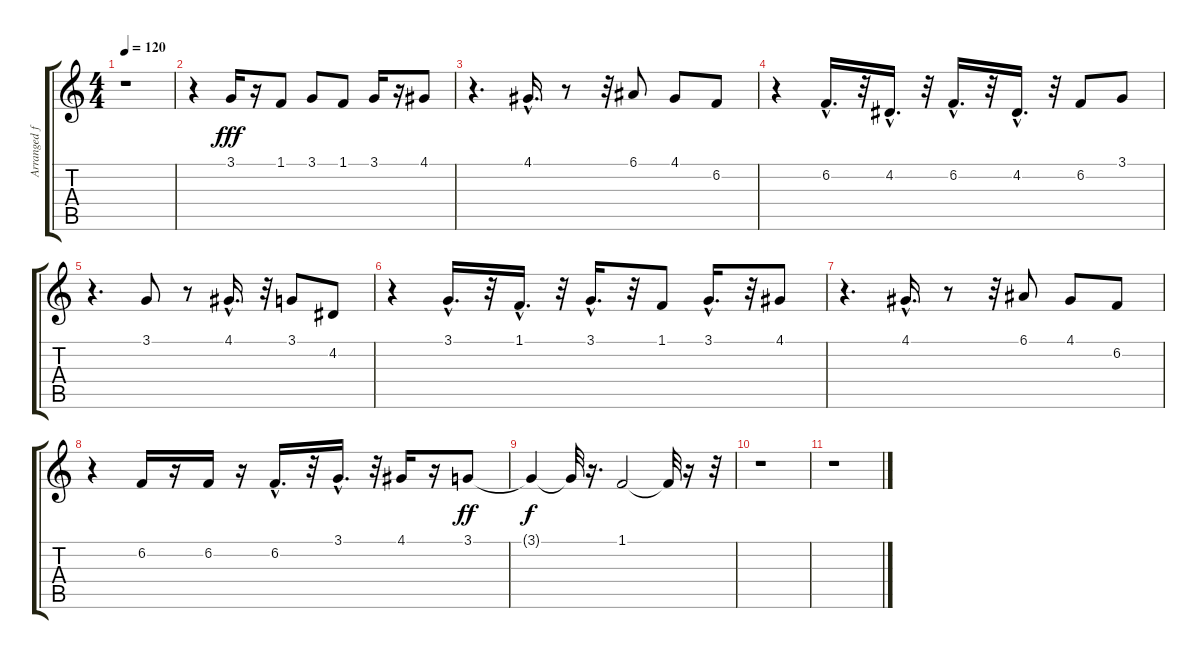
\track ("Arranged for MIDI" "Arranged f") {instrument lead2sawtooth}
\staff {score tabs}
\tuning (E4 B3 G3 D3 A2 E2) {hide}
\ts (4 4)
\tempo 120
\clef g2
\ks c
r.1{dy fff} |
r.4 3.1.16 r.16 1.1.8 3.1.8 1.1.8 3.1.16 r.16 4.1.8 |
r.4{d} 4.1{hac}.16{d} r.8 r.32 6.1.8 4.1.8 6.2.8 |
r.4 6.2{hac}.16{d} r.32 4.2{hac}.16{d} r.32 6.2{hac}.16{d} r.32 4.2{hac}.16{d} r.32 6.2.8 3.1.8 |
r.4{d} 3.1.8 r.8 4.1{hac}.16{d} r.32 3.1.8 4.2.8 |
r.4 3.1{hac}.16{d} r.32 1.1{hac}.16{d} r.32 3.1{hac}.16{d} r.32 1.1.8 3.1{hac}.16{d} r.32 4.1.8 |
r.4{d} 4.1{hac}.16{d} r.8 r.32 6.1.8 4.1.8 6.2.8 |
r.4 6.2.16 r.16 6.2.16 r.16 6.2{hac}.16{d} r.32 3.1{hac}.16{d} r.32 4.1.16 r.16 3.1.8{dy ff} |
3.1{t}.4{dy f} 3.1{t}.32 r.16{d} 1.1.2 1.1{t}.32 r.16 r.32 |
r.1 |
r.1
